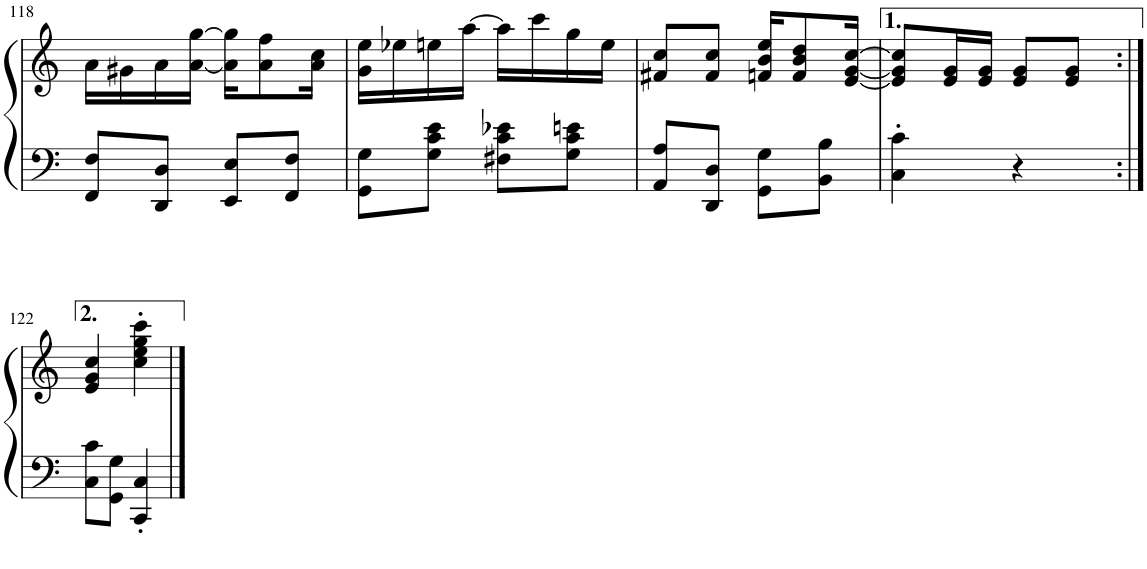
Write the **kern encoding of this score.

**kern	**kern
*part1	*part1
*staff2	*staff1
*I"Piano	*
*I'Pno.	*
!!LO:PB:g=z
*clefF4	*clefG2
*k[]	*k[]
*M2/4	*M2/4
=118	=118
8FF/ 8F/L	16a\LL
.	16g#X\
8DD/ 8D/J	16a\
.	[16a\ [16gg\JJ
8EE/ 8E/L	16a\] 16gg\]KL
.	8a\ 8ff\
8FF/ 8F/J	.
.	16a\ 16cc\Jk
=119	=119
8GG\ 8G\L	16g\ 16ee\LL
.	16ee-X\
8G\ 8c\ 8e\J	16een\
.	[16aa\JJ
8F#X\ 8c\ 8e-X\L	16aa\LL]
.	16ccc\
8G\ 8c\ 8en\J	16gg\
.	16ee\JJ
=120	=120
8AA/ 8A/L	8f#X/ 8cc/L
8DD/ 8D/J	8f#/ 8cc/J
8GG\ 8G\L	16fn/ 16b/ 16ee/KL
.	8f/ 8b/ 8dd/
8BB\ 8B\J	.
.	[16e/ [16g/ [16cc/Jk
=121	=121
4C\' 4c\'	8e/] 8g/] 8cc/]L
.	16e/ 16g/L
.	16e/ 16g/JJ
4r	8e/ 8g/L
.	8e/ 8g/J
!!LO:LB:g=z
=122:|!	=122:|!
8C\ 8c\L	4e/ 4g/ 4cc/
8GG\ 8G\J	.
4CC/' 4C/'	4cc\' 4ee\' 4gg\' 4ccc\'
==	==
*-	*-
